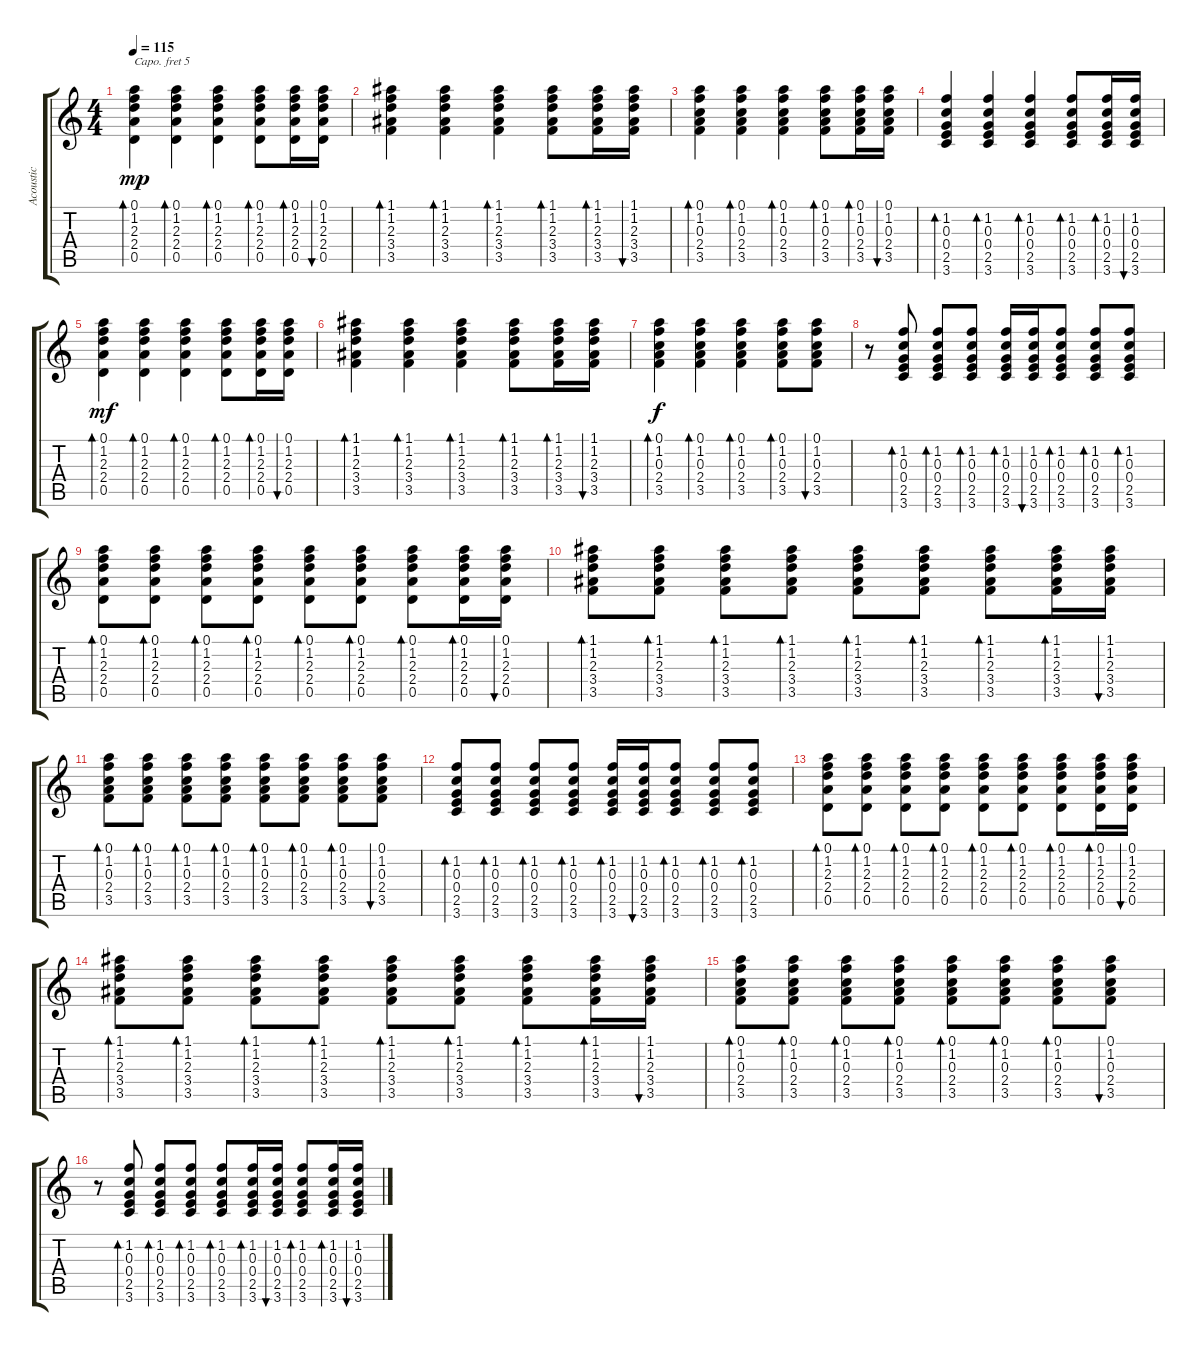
\track ("Acoustic" "Acoustic") {instrument acousticguitarsteel}
\staff {score tabs}
\capo 5
\tuning (E4 B3 G3 D3 A2 E2) {hide}
\ts (4 4)
\tempo 115
\clef g2
\ks c
(0.1 1.2 2.3 2.4 0.5).4{bd 30 dy mp} (0.1 1.2 2.3 2.4 0.5).4{bd 30} (0.1 1.2 2.3 2.4 0.5).4{bd 30} (0.1 1.2 2.3 2.4 0.5).8{bd 30} (0.1 1.2 2.3 2.4 0.5).16{bd 30} (0.1 1.2 2.3 2.4 0.5).16{bu 30} |
(1.1 1.2 2.3 3.4 3.5).4{bd 30} (1.1 1.2 2.3 3.4 3.5).4{bd 30} (1.1 1.2 2.3 3.4 3.5).4{bd 30} (1.1 1.2 2.3 3.4 3.5).8{bd 30} (1.1 1.2 2.3 3.4 3.5).16{bd 30} (1.1 1.2 2.3 3.4 3.5).16{bu 30} |
(0.1 1.2 0.3 2.4 3.5).4{bd 30} (0.1 1.2 0.3 2.4 3.5).4{bd 30} (0.1 1.2 0.3 2.4 3.5).4{bd 30} (0.1 1.2 0.3 2.4 3.5).8{bd 30} (0.1 1.2 0.3 2.4 3.5).16{bd 30} (0.1 1.2 0.3 2.4 3.5).16{bu 30} |
(1.2 0.3 0.4 2.5 3.6).4{bd 30} (1.2 0.3 0.4 2.5 3.6).4{bd 30} (1.2 0.3 0.4 2.5 3.6).4{bd 30} (1.2 0.3 0.4 2.5 3.6).8{bd 30} (1.2 0.3 0.4 2.5 3.6).16{bd 60} (1.2 0.3 0.4 2.5 3.6).16{bu 60} |
(0.1 1.2 2.3 2.4 0.5).4{bd 30 dy mf} (0.1 1.2 2.3 2.4 0.5).4{bd 30} (0.1 1.2 2.3 2.4 0.5).4{bd 30} (0.1 1.2 2.3 2.4 0.5).8{bd 30} (0.1 1.2 2.3 2.4 0.5).16{bd 30} (0.1 1.2 2.3 2.4 0.5).16{bu 30} |
(1.1 1.2 2.3 3.4 3.5).4{bd 30} (1.1 1.2 2.3 3.4 3.5).4{bd 30} (1.1 1.2 2.3 3.4 3.5).4{bd 30} (1.1 1.2 2.3 3.4 3.5).8{bd 30} (1.1 1.2 2.3 3.4 3.5).16{bd 30} (1.1 1.2 2.3 3.4 3.5).16{bu 30} |
(0.1 1.2 0.3 2.4 3.5).4{bd 30 dy f} (0.1 1.2 0.3 2.4 3.5).4{bd 30} (0.1 1.2 0.3 2.4 3.5).4{bd 30} (0.1 1.2 0.3 2.4 3.5).8{bd 30} (0.1 1.2 0.3 2.4 3.5).8{bu 30} |
r.8 (1.2 0.3 0.4 2.5 3.6).8{bd 30} (1.2 0.3 0.4 2.5 3.6).8{bd 30} (1.2 0.3 0.4 2.5 3.6).8{bd 30} (1.2 0.3 0.4 2.5 3.6).16{bd 30} (1.2 0.3 0.4 2.5 3.6).16{bu 30} (1.2 0.3 0.4 2.5 3.6).8{bd 30} (1.2 0.3 0.4 2.5 3.6).8{bd 30} (1.2 0.3 0.4 2.5 3.6).8{bd 30} |
(0.1 1.2 2.3 2.4 0.5).8{bd 30} (0.1 1.2 2.3 2.4 0.5).8{bd 30} (0.1 1.2 2.3 2.4 0.5).8{bd 30} (0.1 1.2 2.3 2.4 0.5).8{bd 30} (0.1 1.2 2.3 2.4 0.5).8{bd 30} (0.1 1.2 2.3 2.4 0.5).8{bd 30} (0.1 1.2 2.3 2.4 0.5).8{bd 30} (0.1 1.2 2.3 2.4 0.5).16{bd 30} (0.1 1.2 2.3 2.4 0.5).16{bu 30} |
(1.1 1.2 2.3 3.4 3.5).8{bd 30} (1.1 1.2 2.3 3.4 3.5).8{bd 30} (1.1 1.2 2.3 3.4 3.5).8{bd 30} (1.1 1.2 2.3 3.4 3.5).8{bd 30} (1.1 1.2 2.3 3.4 3.5).8{bd 30} (1.1 1.2 2.3 3.4 3.5).8{bd 30} (1.1 1.2 2.3 3.4 3.5).8{bd 30} (1.1 1.2 2.3 3.4 3.5).16{bd 30} (1.1 1.2 2.3 3.4 3.5).16{bu 30} |
(0.1 1.2 0.3 2.4 3.5).8{bd 30} (0.1 1.2 0.3 2.4 3.5).8{bd 30} (0.1 1.2 0.3 2.4 3.5).8{bd 30} (0.1 1.2 0.3 2.4 3.5).8{bd 30} (0.1 1.2 0.3 2.4 3.5).8{bd 30} (0.1 1.2 0.3 2.4 3.5).8{bd 30} (0.1 1.2 0.3 2.4 3.5).8{bd 30} (0.1 1.2 0.3 2.4 3.5).8{bu 30} |
(1.2 0.3 0.4 2.5 3.6).8{bd 30} (1.2 0.3 0.4 2.5 3.6).8{bd 30} (1.2 0.3 0.4 2.5 3.6).8{bd 30} (1.2 0.3 0.4 2.5 3.6).8{bd 30} (1.2 0.3 0.4 2.5 3.6).16{bd 30} (1.2 0.3 0.4 2.5 3.6).16{bu 30} (1.2 0.3 0.4 2.5 3.6).8{bd 30} (1.2 0.3 0.4 2.5 3.6).8{bd 30} (1.2 0.3 0.4 2.5 3.6).8{bd 30} |
(0.1 1.2 2.3 2.4 0.5).8{bd 30} (0.1 1.2 2.3 2.4 0.5).8{bd 30} (0.1 1.2 2.3 2.4 0.5).8{bd 30} (0.1 1.2 2.3 2.4 0.5).8{bd 30} (0.1 1.2 2.3 2.4 0.5).8{bd 30} (0.1 1.2 2.3 2.4 0.5).8{bd 30} (0.1 1.2 2.3 2.4 0.5).8{bd 30} (0.1 1.2 2.3 2.4 0.5).16{bd 30} (0.1 1.2 2.3 2.4 0.5).16{bu 30} |
(1.1 1.2 2.3 3.4 3.5).8{bd 30} (1.1 1.2 2.3 3.4 3.5).8{bd 30} (1.1 1.2 2.3 3.4 3.5).8{bd 30} (1.1 1.2 2.3 3.4 3.5).8{bd 30} (1.1 1.2 2.3 3.4 3.5).8{bd 30} (1.1 1.2 2.3 3.4 3.5).8{bd 30} (1.1 1.2 2.3 3.4 3.5).8{bd 30} (1.1 1.2 2.3 3.4 3.5).16{bd 30} (1.1 1.2 2.3 3.4 3.5).16{bu 30} |
(0.1 1.2 0.3 2.4 3.5).8{bd 30} (0.1 1.2 0.3 2.4 3.5).8{bd 30} (0.1 1.2 0.3 2.4 3.5).8{bd 30} (0.1 1.2 0.3 2.4 3.5).8{bd 30} (0.1 1.2 0.3 2.4 3.5).8{bd 30} (0.1 1.2 0.3 2.4 3.5).8{bd 30} (0.1 1.2 0.3 2.4 3.5).8{bd 30} (0.1 1.2 0.3 2.4 3.5).8{bu 30} |
r.8 (1.2 0.3 0.4 2.5 3.6).8{bd 30} (1.2 0.3 0.4 2.5 3.6).8{bd 30} (1.2 0.3 0.4 2.5 3.6).8{bd 30} (1.2 0.3 0.4 2.5 3.6).8{bd 30} (1.2 0.3 0.4 2.5 3.6).16{bd 30} (1.2 0.3 0.4 2.5 3.6).16{bu 30} (1.2 0.3 0.4 2.5 3.6).8{bd 30} (1.2 0.3 0.4 2.5 3.6).16{bd 30} (1.2 0.3 0.4 2.5 3.6).16{bu 30}
